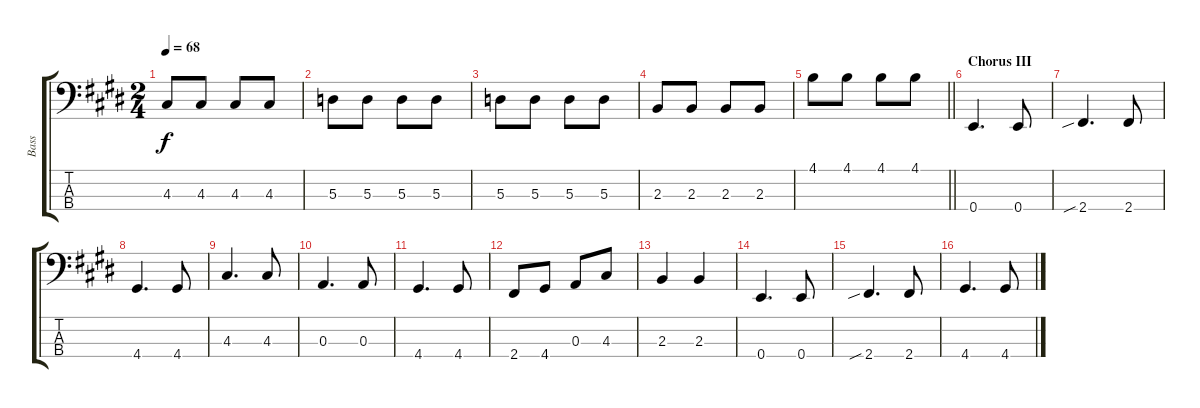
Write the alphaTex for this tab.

\track ("Bass" "Bass") {instrument electricbassfinger}
\staff {score tabs}
\tuning (G2 D2 A1 E1) {hide}
\ts (2 4)
\tempo 68
\clef f4
\ks e
4.3.8{dy f} 4.3.8 4.3.8 4.3.8 |
5.3.8 5.3.8 5.3.8 5.3.8 |
5.3.8 5.3.8 5.3.8 5.3.8 |
2.3.8 2.3.8 2.3.8 2.3.8 |
\barLineRight lightlight
4.1.8 4.1.8 4.1.8 4.1.8 |
\section ("" "Chorus III")
0.4.4{d} 0.4.8 |
2.4{sib}.4{d} 2.4.8 |
4.4.4{d} 4.4.8 |
4.3.4{d} 4.3.8 |
0.3.4{d} 0.3.8 |
4.4.4{d} 4.4.8 |
2.4.8 4.4.8 0.3.8 4.3.8 |
2.3.4 2.3.4 |
0.4.4{d} 0.4.8 |
2.4{sib}.4{d} 2.4.8 |
4.4.4{d} 4.4.8
